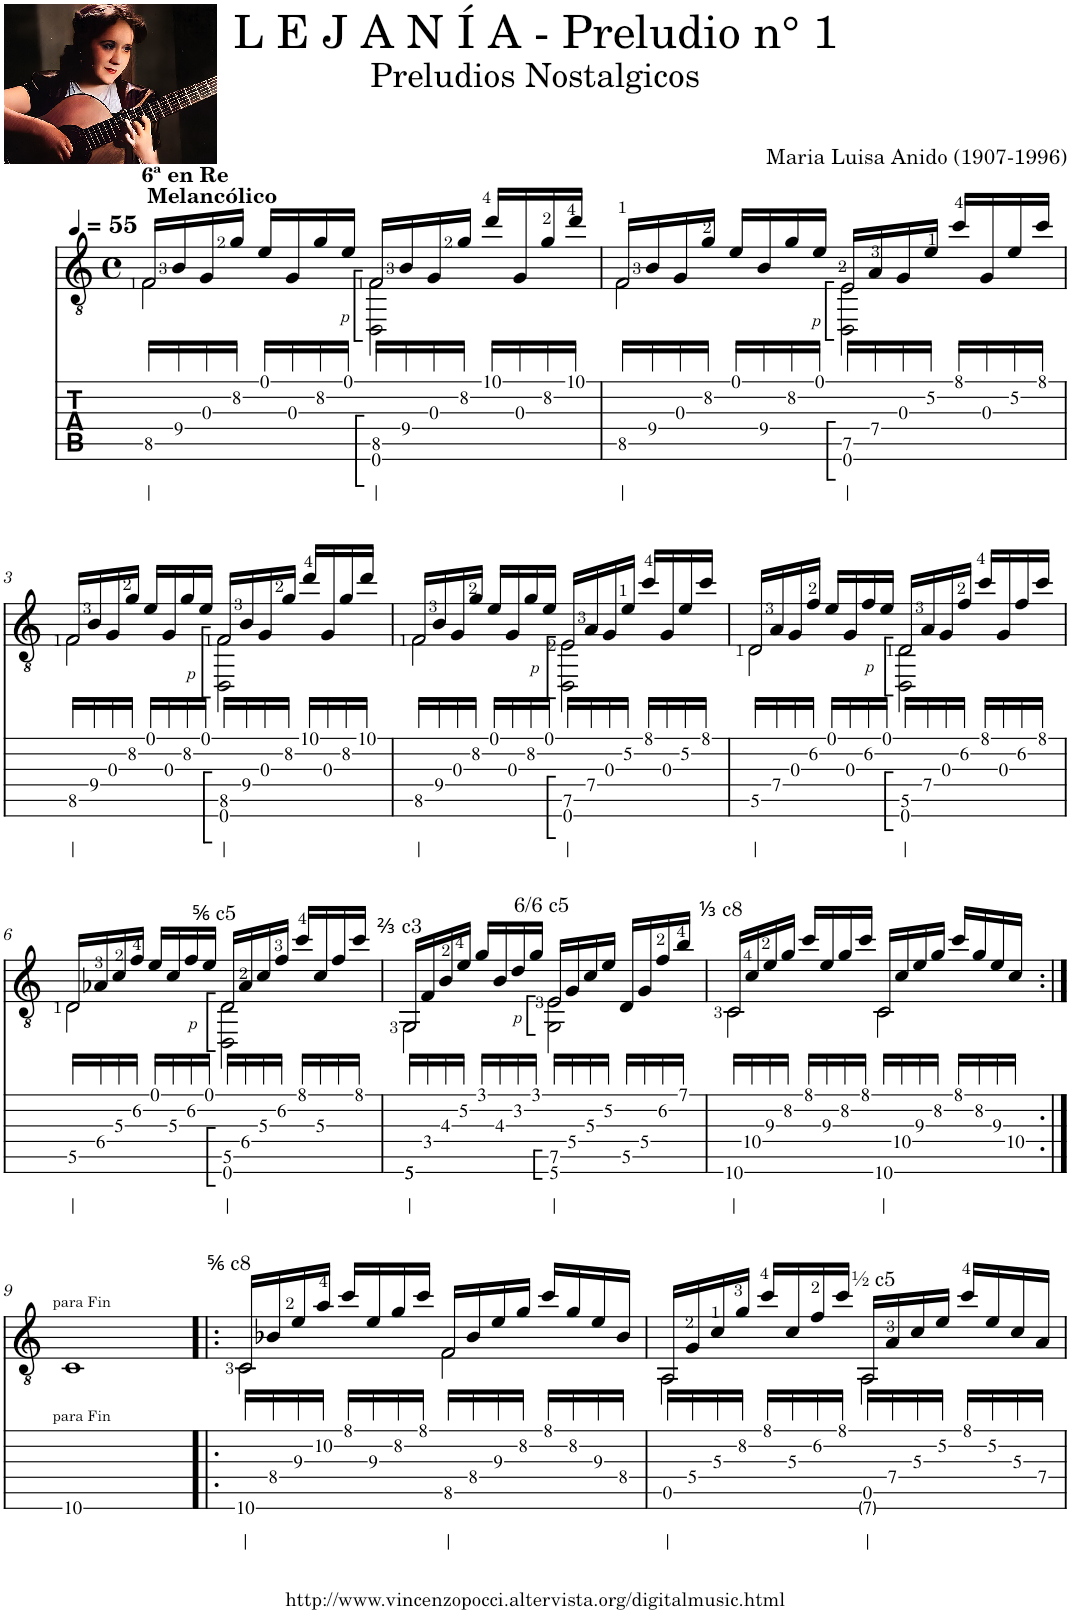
**kern	**kern
*part2	*part1
*staff2	*staff1
*I"Chitarra classica (Intavolatura)	*I"Classical Guitar
*stria6	*
*	*clefGv2
*k[]	*k[]
*M4/4	*M4/4
*met(c)	*met(c)
*MM55	*MM55
=1	=1
!	!LO:TX:a:B:t=Melancólico
!	!LO:TX:a:B:t=6ª en Re
!LO:N:head=open	!LO:N:head=open
*^	*^
16F/LL	2F\	16F/LL	2F\
16B/	.	16B/	.
16G/	.	16G/	.
16g/JJ	.	16g/JJ	.
16e/LL	.	16e/LL	.
16G/	.	16G/	.
16g/	.	16g/	.
16e/JJ	.	16e/JJ	.
!LO:N:head=open	!	!LO:N:head=open	!
16F/LL	2DD\ 2F\	16F/LL	2DD\ 2F\
16B/	.	16B/	.
16G/	.	16G/	.
16g/JJ	.	16g/JJ	.
16dd/LL	.	16dd/LL	.
16G/	.	16G/	.
16g/	.	16g/	.
16dd/JJ	.	16dd/JJ	.
=2	=2	=2	=2
!LO:N:head=open	!	!LO:N:head=open	!
16F/LL	2F\	16F/LL	2F\
16B/	.	16B/	.
16G/	.	16G/	.
16g/JJ	.	16g/JJ	.
16e/LL	.	16e/LL	.
16B/	.	16B/	.
16g/	.	16g/	.
16e/JJ	.	16e/JJ	.
!LO:N:head=open	!	!LO:N:head=open	!
16E/LL	2DD\ 2E\	16E/LL	2DD\ 2E\
16A/	.	16A/	.
16G/	.	16G/	.
16e/JJ	.	16e/JJ	.
16cc/LL	.	16cc/LL	.
16G/	.	16G/	.
16e/	.	16e/	.
16cc/JJ	.	16cc/JJ	.
!!LO:LB:g=z	!!
=3	=3	=3	=3
!LO:N:head=open	!	!LO:N:head=open	!
16F/LL	2F\	16F/LL	2F\
16B/	.	16B/	.
16G/	.	16G/	.
16g/JJ	.	16g/JJ	.
16e/LL	.	16e/LL	.
16G/	.	16G/	.
16g/	.	16g/	.
16e/JJ	.	16e/JJ	.
!LO:N:head=open	!	!LO:N:head=open	!
16F/LL	2DD\ 2F\	16F/LL	2DD\ 2F\
16B/	.	16B/	.
16G/	.	16G/	.
16g/JJ	.	16g/JJ	.
16dd/LL	.	16dd/LL	.
16G/	.	16G/	.
16g/	.	16g/	.
16dd/JJ	.	16dd/JJ	.
=4	=4	=4	=4
!LO:N:head=open	!	!LO:N:head=open	!
16F/LL	2F\	16F/LL	2F\
16B/	.	16B/	.
16G/	.	16G/	.
16g/JJ	.	16g/JJ	.
16e/LL	.	16e/LL	.
16G/	.	16G/	.
16g/	.	16g/	.
16e/JJ	.	16e/JJ	.
!LO:N:head=open	!	!LO:N:head=open	!
16E/LL	2DD\ 2E\	16E/LL	2DD\ 2E\
16A/	.	16A/	.
16G/	.	16G/	.
16e/JJ	.	16e/JJ	.
16cc/LL	.	16cc/LL	.
16G/	.	16G/	.
16e/	.	16e/	.
16cc/JJ	.	16cc/JJ	.
=5	=5	=5	=5
!LO:N:head=open	!	!LO:N:head=open	!
16D/LL	2D\	16D/LL	2D\
16A/	.	16A/	.
16G/	.	16G/	.
16f/JJ	.	16f/JJ	.
16e/LL	.	16e/LL	.
16G/	.	16G/	.
16f/	.	16f/	.
16e/JJ	.	16e/JJ	.
!LO:N:head=open	!	!LO:N:head=open	!
16D/LL	2DD\ 2D\	16D/LL	2DD\ 2D\
16A/	.	16A/	.
16G/	.	16G/	.
16f/JJ	.	16f/JJ	.
16cc/LL	.	16cc/LL	.
16G/	.	16G/	.
16f/	.	16f/	.
16cc/JJ	.	16cc/JJ	.
!!LO:LB:g=z	!!
=6	=6	=6	=6
!LO:N:head=open	!	!LO:N:head=open	!
16D/LL	2D\	16D/LL	2D\
16A-X/	.	16A-X/	.
16c/	.	16c/	.
16f/JJ	.	16f/JJ	.
16e/LL	.	16e/LL	.
16c/	.	16c/	.
16f/	.	16f/	.
16e/JJ	.	16e/JJ	.
!	!	!LO:TX:a:t=⅚ c5	!
!LO:N:head=open	!	!LO:N:head=open	!
16D/LL	2DD\ 2D\	16D/LL	2DD\ 2D\
16A-/	.	16A-/	.
16c/	.	16c/	.
16f/JJ	.	16f/JJ	.
16cc/LL	.	16cc/LL	.
16c/	.	16c/	.
16f/	.	16f/	.
16cc/JJ	.	16cc/JJ	.
=7	=7	=7	=7
!	!	!LO:TX:a:t=⅔ c3	!
!LO:N:head=open	!	!LO:N:head=open	!
16GG/LL	2GG\	16GG/LL	2GG\
16F/	.	16F/	.
16B/	.	16B/	.
16e/JJ	.	16e/JJ	.
16g/LL	.	16g/LL	.
16B/	.	16B/	.
16d/	.	16d/	.
16g/JJ	.	16g/JJ	.
!	!	!LO:TX:a:t=6/6 c5	!
!LO:N:head=open	!	!LO:N:head=open	!
16E/LL	2GG\ 2E\	16E/LL	2GG\ 2E\
16G/	.	16G/	.
16c/	.	16c/	.
16e/JJ	.	16e/JJ	.
16D/LL	.	16D/LL	.
16G/	.	16G/	.
16f/	.	16f/	.
16b/JJ	.	16b/JJ	.
=8	=8	=8	=8
!	!	!LO:TX:a:t=⅓ c8	!
!LO:N:head=open	!	!LO:N:head=open	!
16C/LL	2C\	16C/LL	2C\
16c/	.	16c/	.
16e/	.	16e/	.
16g/JJ	.	16g/JJ	.
16cc/LL	.	16cc/LL	.
16e/	.	16e/	.
16g/	.	16g/	.
16cc/JJ	.	16cc/JJ	.
!LO:N:head=open	!	!LO:N:head=open	!
16C/LL	2C\	16C/LL	2C\
16c/	.	16c/	.
16e/	.	16e/	.
16g/JJ	.	16g/JJ	.
16cc/LL	.	16cc/LL	.
16g/	.	16g/	.
16e/	.	16e/	.
16c/JJ	.	16c/JJ	.
*v	*v	*	*
*	*v	*v
!!LO:LB:g=z
=9:|!	=9:|!
!	!LO:TX:a:t=para Fin
!LO:TX:a:t=para Fin	!
1C	1C
=10!|:	=10!|:
!	!LO:TX:a:t=⅚ c8
!LO:N:head=open	!LO:N:head=open
*^	*^
16C/LL	2C\	16C/LL	2C\
16B-X/	.	16B-X/	.
16e/	.	16e/	.
16a/JJ	.	16a/JJ	.
16cc/LL	.	16cc/LL	.
16e/	.	16e/	.
16g/	.	16g/	.
16cc/JJ	.	16cc/JJ	.
!LO:N:head=open	!	!LO:N:head=open	!
16F/LL	2F\	16F/LL	2F\
16B-/	.	16B-/	.
16e/	.	16e/	.
16g/JJ	.	16g/JJ	.
16cc/LL	.	16cc/LL	.
16g/	.	16g/	.
16e/	.	16e/	.
16B-/JJ	.	16B-/JJ	.
=11	=11	=11	=11
!LO:N:head=open	!	!LO:N:head=open	!
16AA/LL	2AA\	16AA/LL	2AA\
16G/	.	16G/	.
16c/	.	16c/	.
16g/JJ	.	16g/JJ	.
16cc/LL	.	16cc/LL	.
16c/	.	16c/	.
16f/	.	16f/	.
16cc/JJ	.	16cc/JJ	.
!	!	!LO:TX:a:t=½ c5	!
!LO:N:head=open	!	!LO:N:head=open	!
16AA/LL	2AA\	16AA/LL	2AA\
16A/	.	16A/	.
16c/	.	16c/	.
16e/JJ	.	16e/JJ	.
16cc/LL	.	16cc/LL	.
16e/	.	16e/	.
16c/	.	16c/	.
16A/JJ	.	16A/JJ	.
*v	*v	*	*
*	*v	*v
=	=
*-	*-
